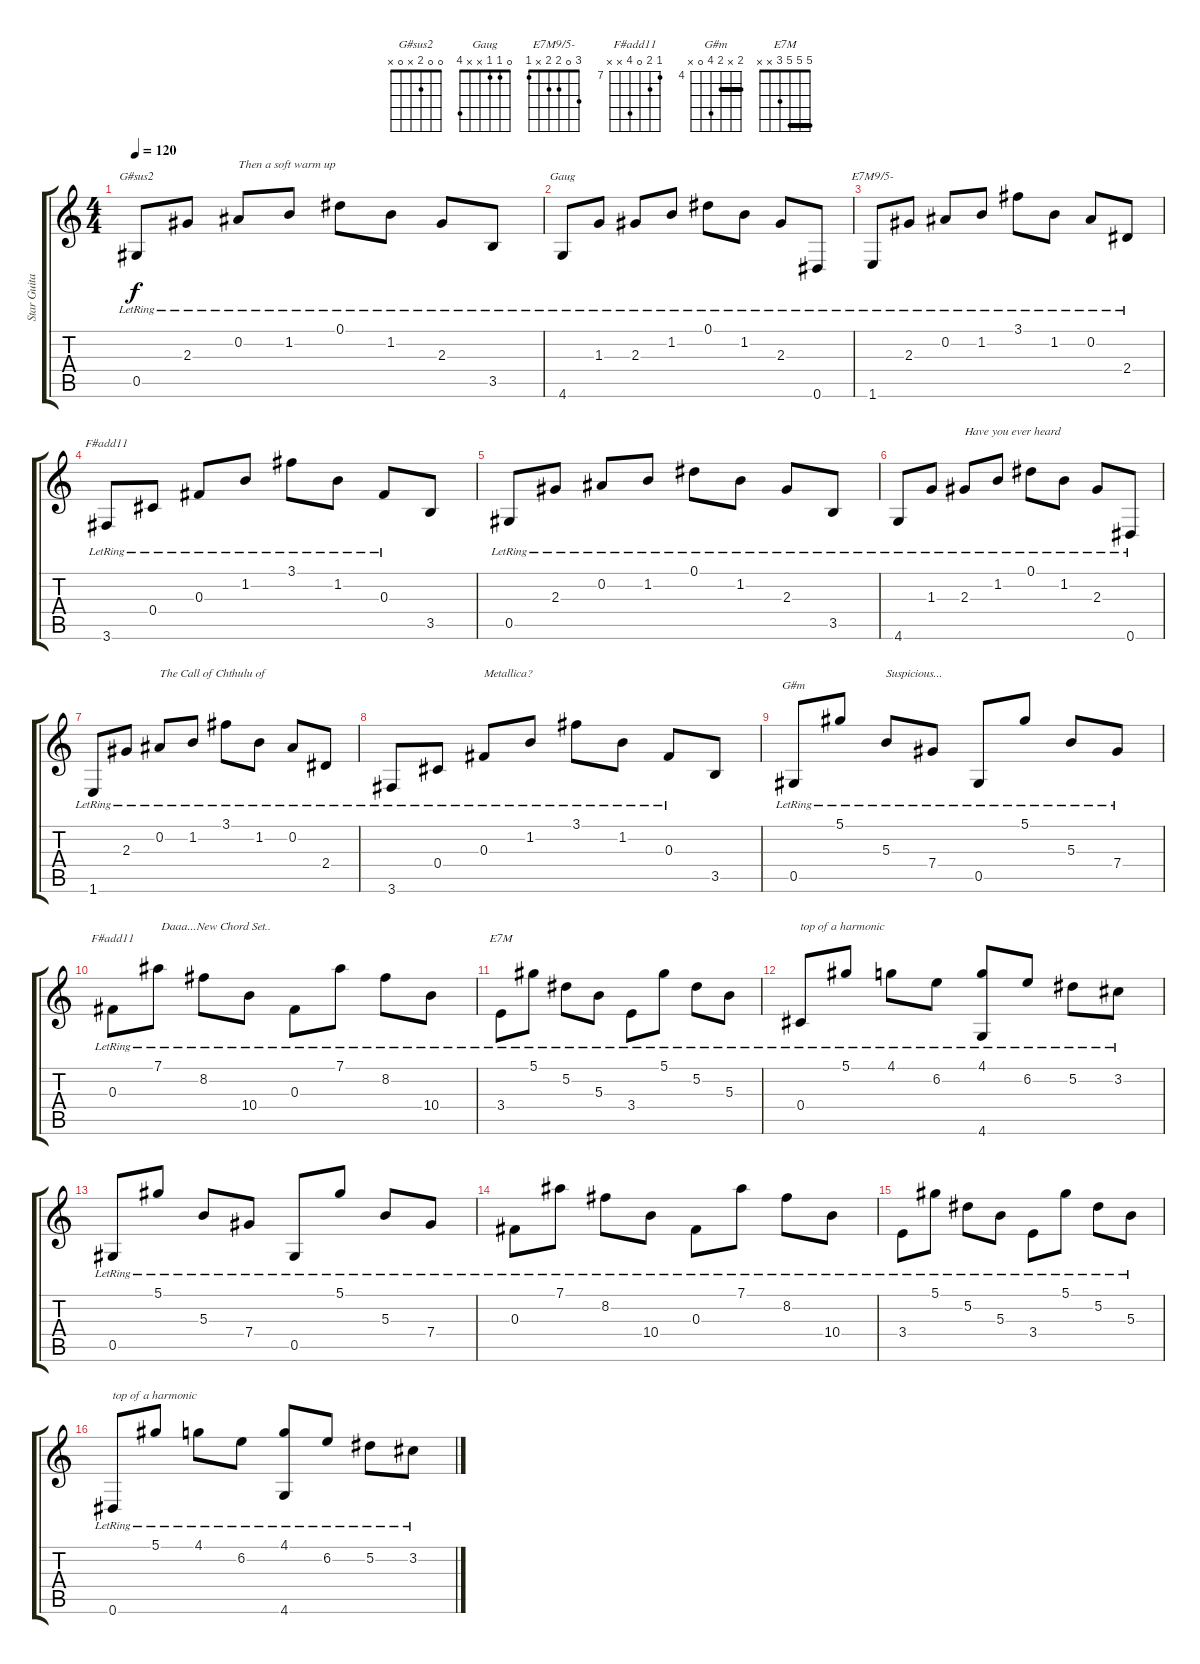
\track ("Star Guitarist" "Star Guita") {instrument acousticguitarsteel}
\staff {score tabs}
\tuning (Eb4 Bb3 Gb3 Db3 Ab2 Eb2) {hide}
\chord ("G#sus2" 0 0 2 x 0 x)
\chord ("Gaug" 0 1 1 x x 4)
\chord ("E7M9/5-" 3 0 2 2 x 1)
\chord ("F#add11" 3 1 0 0 2 3)
\chord ("G#m" 5 x 5 7 0 x) {firstfret 4 barre 5}
\chord ("F#add11" 7 8 0 10 x x) {firstfret 7}
\chord ("E7M" 5 5 5 3 x x) {barre 5}
\ts (4 4)
\tempo 120
\clef g2
\ks c
0.5{lr}.8{ch "G#sus2" dy f} 2.3{lr}.8 0.2{lr}.8{txt "Then a soft warm up"} 1.2{lr}.8 0.1{lr}.8 1.2{lr}.8 2.3{lr}.8 3.5{lr}.8 |
4.6{lr}.8{ch "Gaug"} 1.3{lr}.8 2.3{lr}.8 1.2{lr}.8 0.1{lr}.8 1.2{lr}.8 2.3{lr}.8 0.6{lr}.8 |
1.6{lr}.8{ch "E7M9/5-"} 2.3{lr}.8 0.2{lr}.8 1.2{lr}.8 3.1{lr}.8 1.2{lr}.8 0.2{lr}.8 2.4{lr}.8 |
3.6{lr}.8{ch "F#add11"} 0.4{lr}.8 0.3{lr}.8 1.2{lr}.8 3.1{lr}.8 1.2{lr}.8 0.3{lr}.8 3.5.8 |
0.5{lr}.8 2.3{lr}.8 0.2{lr}.8 1.2{lr}.8 0.1{lr}.8 1.2{lr}.8 2.3{lr}.8 3.5{lr}.8 |
4.6{lr}.8 1.3{lr}.8 2.3{lr}.8{txt "Have you ever heard"} 1.2{lr}.8 0.1{lr}.8 1.2{lr}.8 2.3{lr}.8 0.6{lr}.8 |
1.6{lr}.8 2.3{lr}.8 0.2{lr}.8{txt "The Call of Chthulu of"} 1.2{lr}.8 3.1{lr}.8 1.2{lr}.8 0.2{lr}.8 2.4{lr}.8 |
3.6{lr}.8 0.4{lr}.8 0.3{lr}.8{txt "Metallica?"} 1.2{lr}.8 3.1{lr}.8 1.2{lr}.8 0.3{lr}.8 3.5.8 |
0.5{lr}.8{ch "G#m"} 5.1{lr}.8 5.3{lr}.8{txt "Suspicious..."} 7.4{lr}.8 0.5{lr}.8 5.1{lr}.8 5.3{lr}.8 7.4{lr}.8 |
0.3{lr}.8{ch "F#add11"} 7.1{lr}.8{txt " Daaa...New Chord Set.."} 8.2{lr}.8 10.4{lr}.8 0.3{lr}.8 7.1{lr}.8 8.2{lr}.8 10.4{lr}.8 |
3.4{lr}.8{ch "E7M"} 5.1{lr}.8 5.2{lr}.8 5.3{lr}.8 3.4{lr}.8 5.1{lr}.8 5.2{lr}.8 5.3{lr}.8 |
0.4{lr}.8{txt "top of a harmonic"} 5.1{lr}.8 4.1{lr}.8 6.2{lr}.8 (4.1{lr} 4.6{lr}).8 6.2{lr}.8 5.2{lr}.8 3.2{lr}.8 |
0.5{lr}.8 5.1{lr}.8 5.3{lr}.8 7.4{lr}.8 0.5{lr}.8 5.1{lr}.8 5.3{lr}.8 7.4{lr}.8 |
0.3{lr}.8 7.1{lr}.8 8.2{lr}.8 10.4{lr}.8 0.3{lr}.8 7.1{lr}.8 8.2{lr}.8 10.4{lr}.8 |
3.4{lr}.8 5.1{lr}.8 5.2{lr}.8 5.3{lr}.8 3.4{lr}.8 5.1{lr}.8 5.2{lr}.8 5.3{lr}.8 |
0.6{lr}.8{txt "top of a harmonic"} 5.1{lr}.8 4.1{lr}.8 6.2{lr}.8 (4.1{lr} 4.6{lr}).8 6.2{lr}.8 5.2{lr}.8 3.2{lr}.8
